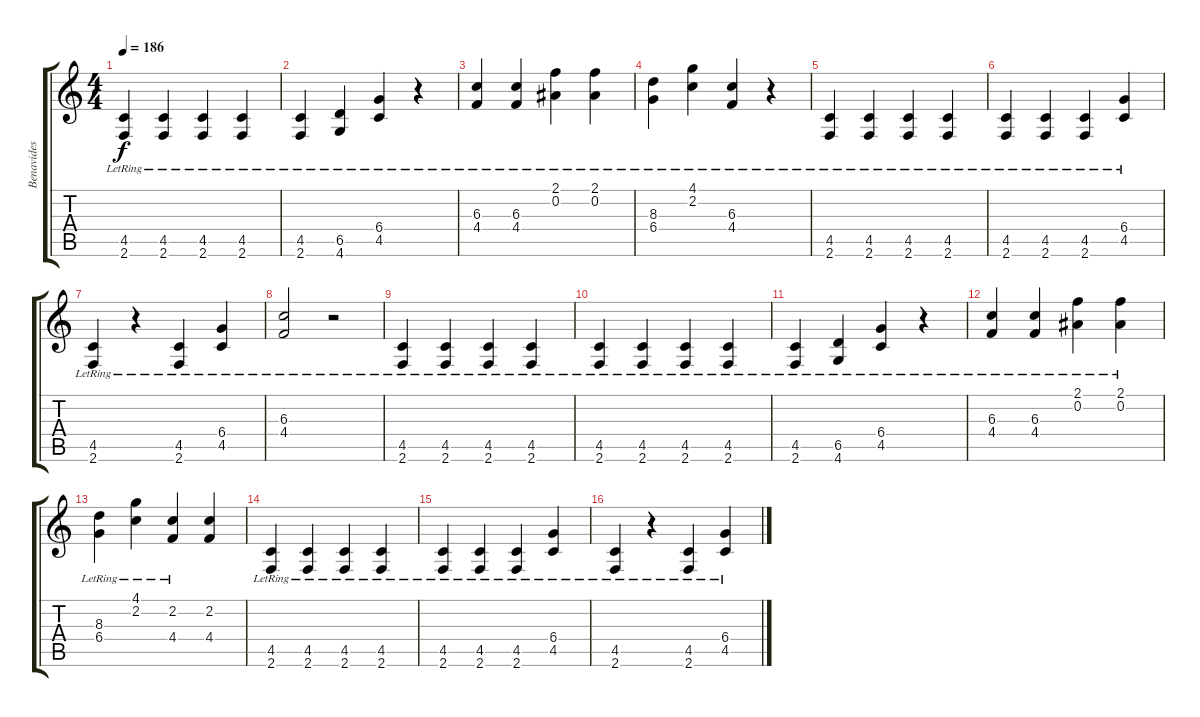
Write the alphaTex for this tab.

\track ("Benavides" "Benavides") {instrument overdrivenguitar}
\staff {score tabs}
\tuning (Eb4 Bb3 Gb3 Db3 Ab2 Eb2) {hide}
\ts (4 4)
\tempo 186
\clef g2
\ks c
(4.5{lr} 2.6{lr}).4{dy f} (4.5{lr} 2.6{lr}).4 (4.5{lr} 2.6{lr}).4 (4.5{lr} 2.6{lr}).4 |
(4.5{lr} 2.6{lr}).4 (6.5{lr} 4.6{lr}).4 (6.4{lr} 4.5{lr}).4 r.4 |
(6.3{lr} 4.4{lr}).4 (6.3{lr} 4.4{lr}).4 (2.1{lr} 0.2{lr}).4 (2.1{lr} 0.2{lr}).4 |
(8.3{lr} 6.4{lr}).4 (4.1 2.2{lr}).4 (6.3{lr} 4.4{lr}).4 r.4 |
(4.5{lr} 2.6{lr}).4 (4.5{lr} 2.6{lr}).4 (4.5{lr} 2.6{lr}).4 (4.5{lr} 2.6{lr}).4 |
(4.5{lr} 2.6{lr}).4 (4.5{lr} 2.6{lr}).4 (4.5{lr} 2.6{lr}).4 (6.4{lr} 4.5{lr}).4 |
(4.5{lr} 2.6{lr}).4 r.4 (4.5{lr} 2.6{lr}).4 (6.4{lr} 4.5{lr}).4 |
(6.3{lr} 4.4{lr}).2 r.2 |
(4.5{lr} 2.6{lr}).4 (4.5{lr} 2.6{lr}).4 (4.5{lr} 2.6{lr}).4 (4.5{lr} 2.6{lr}).4 |
(4.5{lr} 2.6{lr}).4 (4.5{lr} 2.6{lr}).4 (4.5{lr} 2.6{lr}).4 (4.5{lr} 2.6{lr}).4 |
(4.5{lr} 2.6{lr}).4 (6.5{lr} 4.6{lr}).4 (6.4{lr} 4.5{lr}).4 r.4 |
(6.3{lr} 4.4{lr}).4 (6.3{lr} 4.4{lr}).4 (2.1{lr} 0.2{lr}).4 (2.1{lr} 0.2{lr}).4 |
(8.3{lr} 6.4{lr}).4 (4.1{lr} 2.2{lr}).4 (2.2{lr} 4.4{lr}).4 (2.2 4.4).4 |
(4.5{lr} 2.6{lr}).4 (4.5{lr} 2.6{lr}).4 (4.5{lr} 2.6{lr}).4 (4.5{lr} 2.6{lr}).4 |
(4.5{lr} 2.6{lr}).4 (4.5{lr} 2.6{lr}).4 (4.5{lr} 2.6{lr}).4 (6.4{lr} 4.5{lr}).4 |
(4.5{lr} 2.6{lr}).4 r.4 (4.5{lr} 2.6{lr}).4 (6.4{lr} 4.5{lr}).4
